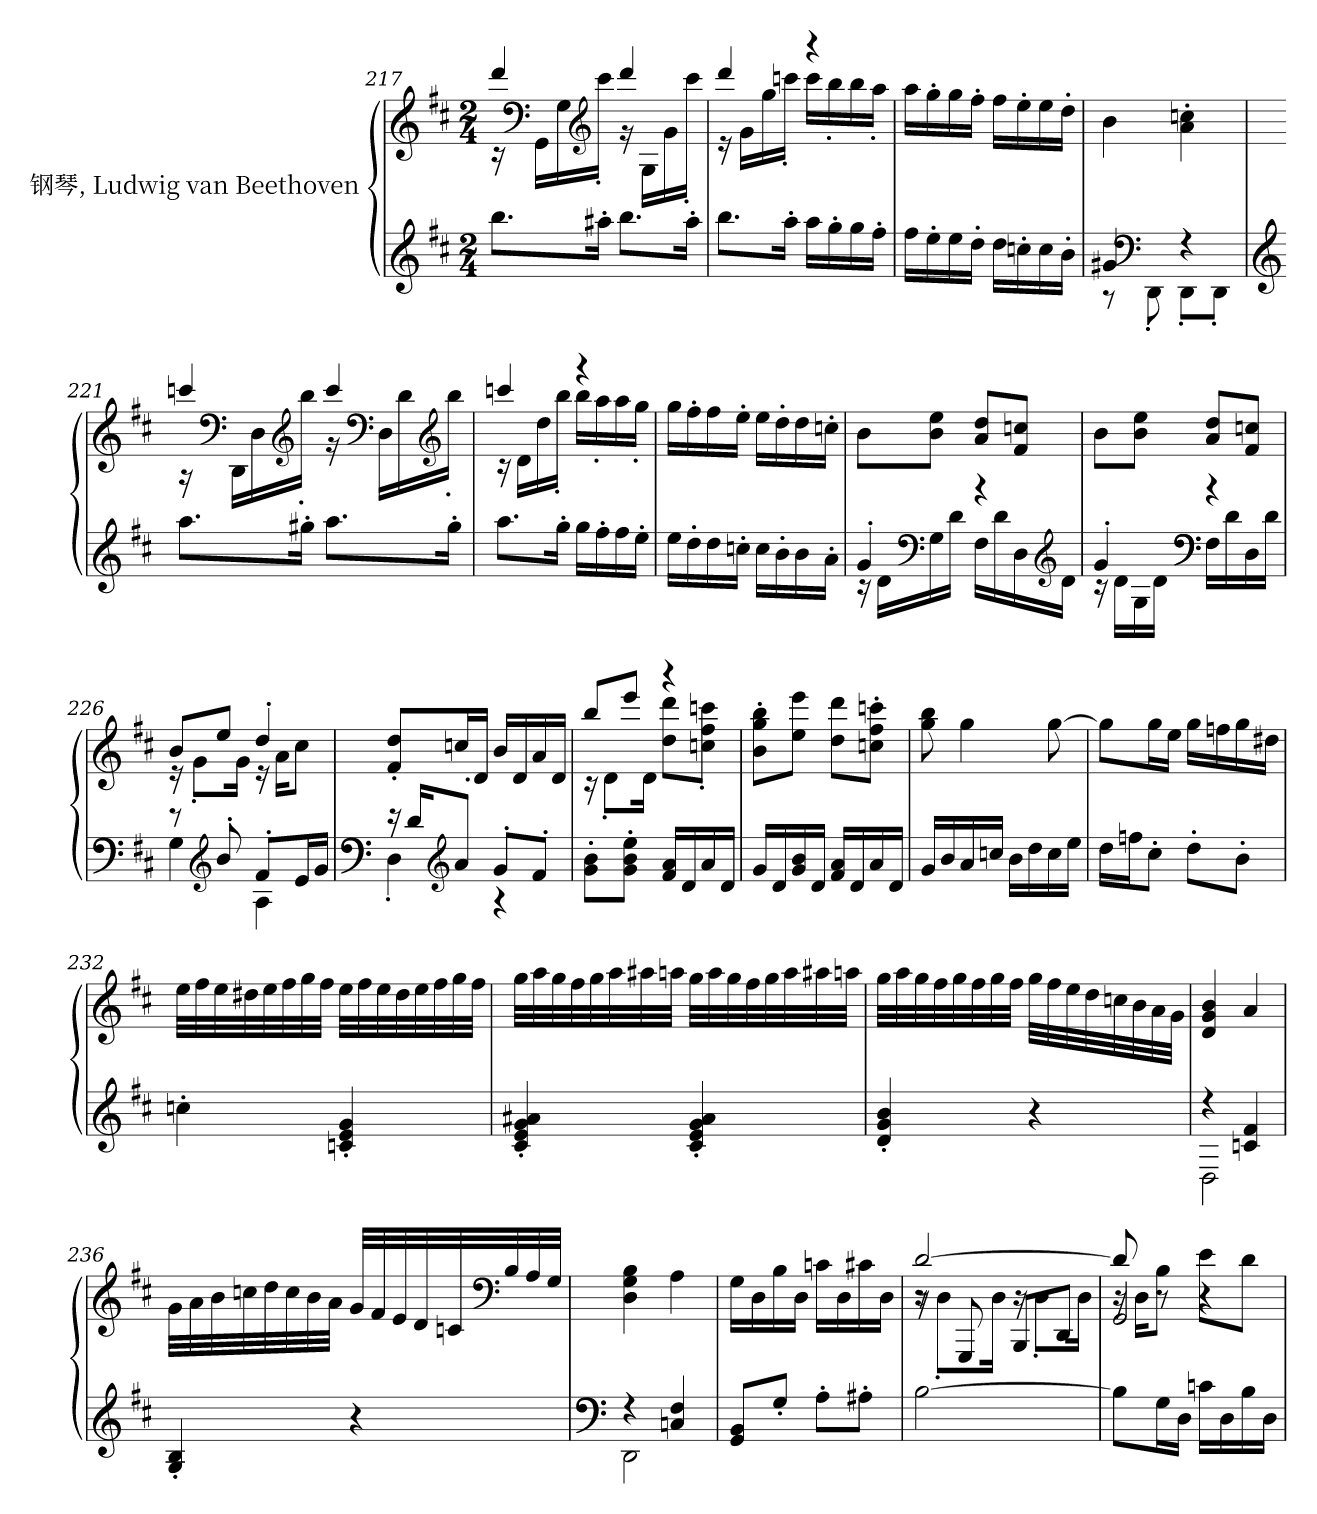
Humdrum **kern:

**kern	**kern
*part1	*part1
*staff2	*staff1
*I"钢琴, Ludwig van Beethoven	*
*clefG2	*clefG2
*k[f#c#]	*k[f#c#]
*M2/4	*M2/4
*MM87	*MM87
=217	=217
*	*^
8.bb\L	4ddd/	16r
*	*clefF4	*
.	.	16GG\LL
.	.	16G\
*	*clefG2	*
16aa#X'\Jk	.	16ccc#'\JJ
*	*MM89	*
8.bb\L	4ddd/	16r
.	.	16G\LL
.	.	16g\
16aa#'\Jk	.	16ccc#'\JJ
!!LO:LB:g=z	!!
=218	=218	=218
*	*MM90	*
8.bb\L	4ddd/	16r
.	.	16g\LL
.	.	16gg\
16aa'\Jk	.	16cccn'\JJ
16aa\LL	4r	16ccc\LL
16gg'\	.	16bb'\
16gg\	.	16bb\
16ff#'\JJ	.	16aa'\JJ
*	*v	*v
=219	=219
*	*MM92
16ff#\LL	16aa\LL
16ee'\	16gg'\
16ee\	16gg\
16dd'\JJ	16ff#'\JJ
16dd\LL	16ff#\LL
16ccn'\	16ee'\
16cc\	16ee\
16b'\JJ	16dd'\JJ
=220	=220
*	*MM84
*^	*
4g#X/	8r	4b\
*clefF4	*	*
.	8DD'\	.
*	*	*MM80
4r	8DD'\L	4a\' 4ccn\'
.	8DD'\J	.
*v	*v	*
=221	=221
*clefG2	*
*	*MM92
*	*^
8.aa\L	4cccn/	16r
*	*clefF4	*
.	.	16DD\LL
.	.	16D\
*	*clefG2	*
16gg#X'\Jk	.	16bb'\JJ
8.aa\L	4ccc/	16r
*	*clefF4	*
.	.	16D\LL
.	.	16d\
*	*clefG2	*
16gg#'\Jk	.	16bb'\JJ
!!LO:LB:g=z	!!
=222	=222	=222
8.aa\L	4cccn/	16r
.	.	16d\LL
.	.	16dd\
16gg'\Jk	.	16bb'\JJ
16gg\LL	4r	16bb\LL
16ff#'\	.	16aa'\
16ff#\	.	16aa\
16ee'\JJ	.	16gg'\JJ
*	*v	*v
=223	=223
16ee\LL	16gg\LL
16dd'\	16ff#'\
16dd\	16ff#\
16ccn'\JJ	16ee'\JJ
16cc\LL	16ee\LL
16b'\	16dd'\
16b\	16dd\
16a'\JJ	16ccn'\JJ
=224	=224
*^	*
4g'/	16r	8b\L
.	16d\LL	.
*clefF4	*	*
.	16G\	8b\ 8ee\J
.	16d\JJ	.
4r	16F#\LL	8a/ 8dd/L
.	16d\	.
.	16D\	8f#/ 8ccn/J
*clefG2	*	*
.	16d\JJ	.
=225	=225	=225
4g'/	16r	8b\L
.	16d\LL	.
.	16G\	8b\ 8ee\J
.	16d\JJ	.
*clefF4	*	*
4r	16F#\LL	8a/ 8dd/L
.	16d\	.
.	16D\	8f#/ 8ccn/J
.	16d\JJ	.
!!LO:LB:g=z
=226	=226	=226
*	*	*^
8r	4G\	8b/L	16r
.	.	.	8g'\L
*clefG2	*	*	*
8b'/	.	8ee/J	.
.	.	.	16g\Jk
8f#'/L	4A\	4dd'/	16r
.	.	.	16a\KL
16e/L	.	.	8cc#\J
16g/JJ	.	.	.
*	*	*v	*v
=227	=227	=227
*clefF4	*	*
16r	4D'\	8f#/' 8dd/'L
16d/KL	.	.
*clefG2	*	*
8a'/J	.	16ccn/L
.	.	16d/JJ
8g'/L	4r	16b/LL
.	.	16d/
8f#'/J	.	16a/
.	.	16d/JJ
*v	*v	*
=228	=228
*	*^
8g\' 8b\'L	8bb/L	16r
.	.	8d'\L
8g\' 8b\' 8ee\'J	8eee/J	.
.	.	16d\Jk
16f#/ 16a/LL	4r	8dd\ 8ddd\L
16d/	.	.
16a/	.	8ccn\' 8ff#\' 8cccn\'J
16d/JJ	.	.
*	*v	*v
=229	=229
16g/LL	8b\' 8gg\' 8bb\'L
16d/	.
16g/ 16b/	8ee\ 8eee\J
16d/JJ	.
16f#/ 16a/LL	8dd\ 8ddd\L
16d/	.
16a/	8ccn\' 8ff#\' 8cccn\'J
16d/JJ	.
!!LO:PB:g=z
=230	=230
16g/LL	8gg\ 8bb\
16b/	.
16a/	4gg\
16ccn/JJ	.
16b\LL	.
16dd\	.
16cc\	[8gg\
16ee\JJ	.
=231	=231
16dd\LL	8gg\L]
16ffn\J	.
8cc#'\J	16gg\L
.	16ee\JJ
8dd'\L	16gg\LL
.	16ffn\
8b'\J	16gg\
.	16dd#X\JJ
=232	=232
4ccn'\	32ee\LLL
.	32ff#\
.	32ee\
.	32dd#X\
.	32ee\
.	32ff#\
.	32gg\
.	32ff#\JJJ
4cn/' 4e/' 4g/'	32ee\LLL
.	32ff#\
.	32ee\
.	32dd#\
.	32ee\
.	32ff#\
.	32gg\
.	32ff#\JJJ
!!LO:LB:g=z
=233	=233
4c#/' 4e/' 4g/' 4a#X/'	32gg\LLL
.	32aa\
.	32gg\
.	32ff#\
.	32gg\
.	32aa\
.	32aa#X\
.	32aan\JJJ
4c#/' 4e/' 4g/' 4a#/'	32gg\LLL
.	32aa\
.	32gg\
.	32ff#\
.	32gg\
.	32aa\
.	32aa#X\
.	32aan\JJJ
=234	=234
4d/' 4g/' 4b/'	32gg\LLL
.	32aa\
.	32gg\
.	32ff#\
.	32gg\
.	32ff#\
.	32gg\
.	32ff#\JJJ
4r	32gg\LLL
.	32ff#\
.	32ee\
.	32dd\
.	32ccn\
.	32b\
.	32a\
.	32g\JJJ
=235	=235
*	*MM89
*^	*
4r	2D\	4d/ 4g/ 4b/
4cn/ 4f#/	.	4a/
*v	*v	*
!!LO:LB:g=z
=236	=236
*	*MM93
4G/' 4B/'	32g\LLL
.	32a\
.	32b\
.	32ccn\
.	32dd\
.	32cc\
.	32b\
.	32a\JJJ
4r	32g/LLL
.	32f#/
.	32e/
.	32d/
.	32cn/
*	*clefF4
.	32B/
.	32A/
.	32G/JJJ
=237	=237
*clefF4	*
*	*MM76
*^	*
4r	2DD\	4D\ 4G\ 4B\
4Cn/ 4F#/	.	4A\
*v	*v	*
=238	=238
*	*MM84
8GG/ 8BB/L	16G\LL
.	16D\
8G'/J	16B\
.	16D\JJ
*	*MM87
8A'\L	16cn\LL
.	16D\
8A#X'\J	16c#X\
.	16D\JJ
=239	=239
*	*MM89
*	*^
*	*	*^
[2B\	[2d/	16r	8r
.	.	8D'\L	.
.	.	.	8GGG/
.	.	16D\Jk	.
.	.	16r	8BBB/L
.	.	8D'\L	.
.	.	.	8DD/J
.	.	16D\Jk	.
!!LO:LB:g=z	!!	!!
=240	=240	=240	=240
8B\L]	8d/]	16r	2GG/
.	.	16D\KL	.
16G\L	8r	8B\J	.
16D\JJ	.	.	.
16cn\LL	4r	8e\L	.
16D\	.	.	.
16B\	.	8d\J	.
16D\JJ	.	.	.
*	*v	*v	*v
=	=
*-	*-
